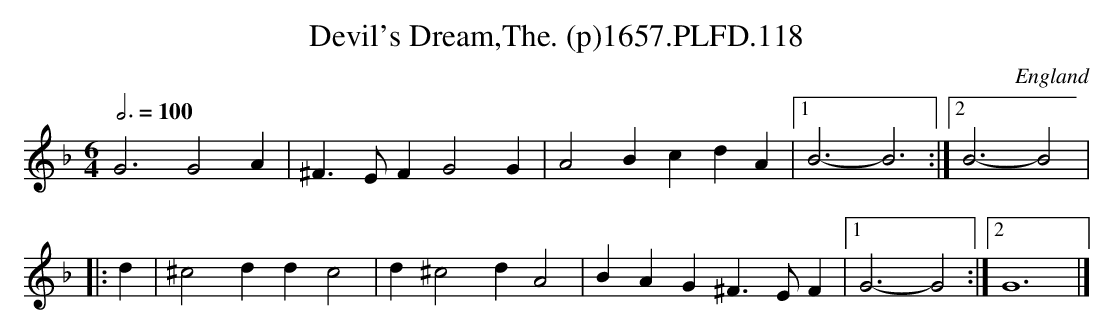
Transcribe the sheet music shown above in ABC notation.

X:1
T:Devil's Dream,The. (p)1657.PLFD.118
M:6/4
L:1/4
Q:3/4=100
O:England
K:F
G3G2A|^F>EFG2G|A2BcdA|1B3-B3:|2B3-B2|
|:d|^c2ddc2|d^c2dA2|BAG^F>EF|1G3-G2:|2G6|]
